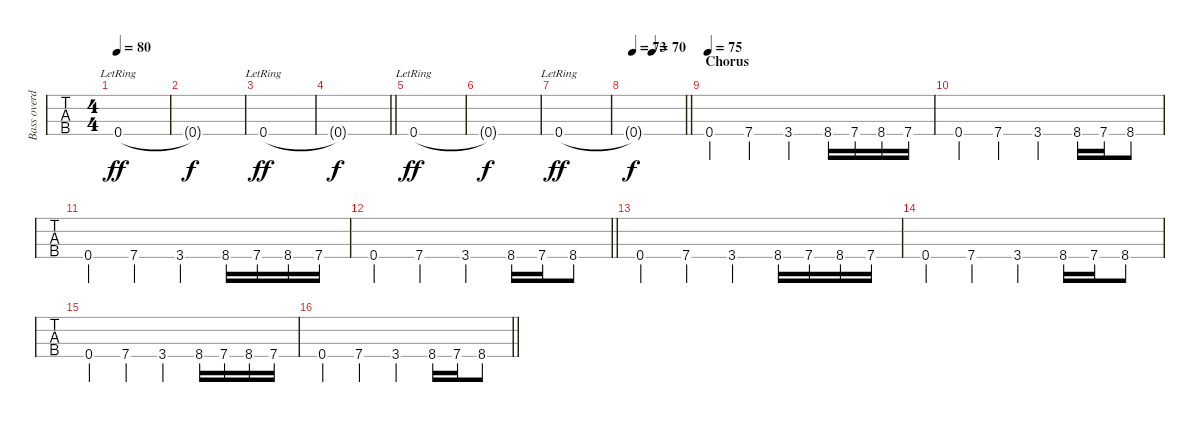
\track ("Bass overdub" "Bass overd") {instrument electricbasspick}
\staff {tabs}
\tuning (G2 D2 A1 D1) {hide}
\ts (4 4)
\tempo 80
\clef f4
\ks c
0.4{ac lr}.1{dy ff} |
0.4{t}.1{dy f} |
0.4{ac lr}.1{dy ff} |
\barLineRight lightlight
0.4{t}.1{dy f} |
0.4{ac lr}.1{dy ff} |
0.4{t}.1{dy f} |
0.4{ac lr}.1{dy ff} |
\tempo 73
\tempo (70 0.375)
\barLineRight lightlight
0.4{t}.1{dy f} |
\section ("" "Chorus")
\tempo 75
0.4.4{volume 12} 7.4.4 3.4.4 8.4.16 7.4.16 8.4.16 7.4.16 |
0.4.4 7.4.4 3.4.4 8.4.16 7.4.16 8.4.8 |
0.4.4 7.4.4 3.4.4 8.4.16 7.4.16 8.4.16 7.4.16 |
\barLineRight lightlight
0.4.4 7.4.4 3.4.4 8.4.16 7.4.16 8.4.8 |
0.4.4 7.4.4 3.4.4 8.4.16 7.4.16 8.4.16 7.4.16 |
0.4.4 7.4.4 3.4.4 8.4.16 7.4.16 8.4.8 |
0.4.4 7.4.4 3.4.4 8.4.16 7.4.16 8.4.16 7.4.16 |
\barLineRight lightlight
0.4.4 7.4.4 3.4.4 8.4.16 7.4.16 8.4.8
